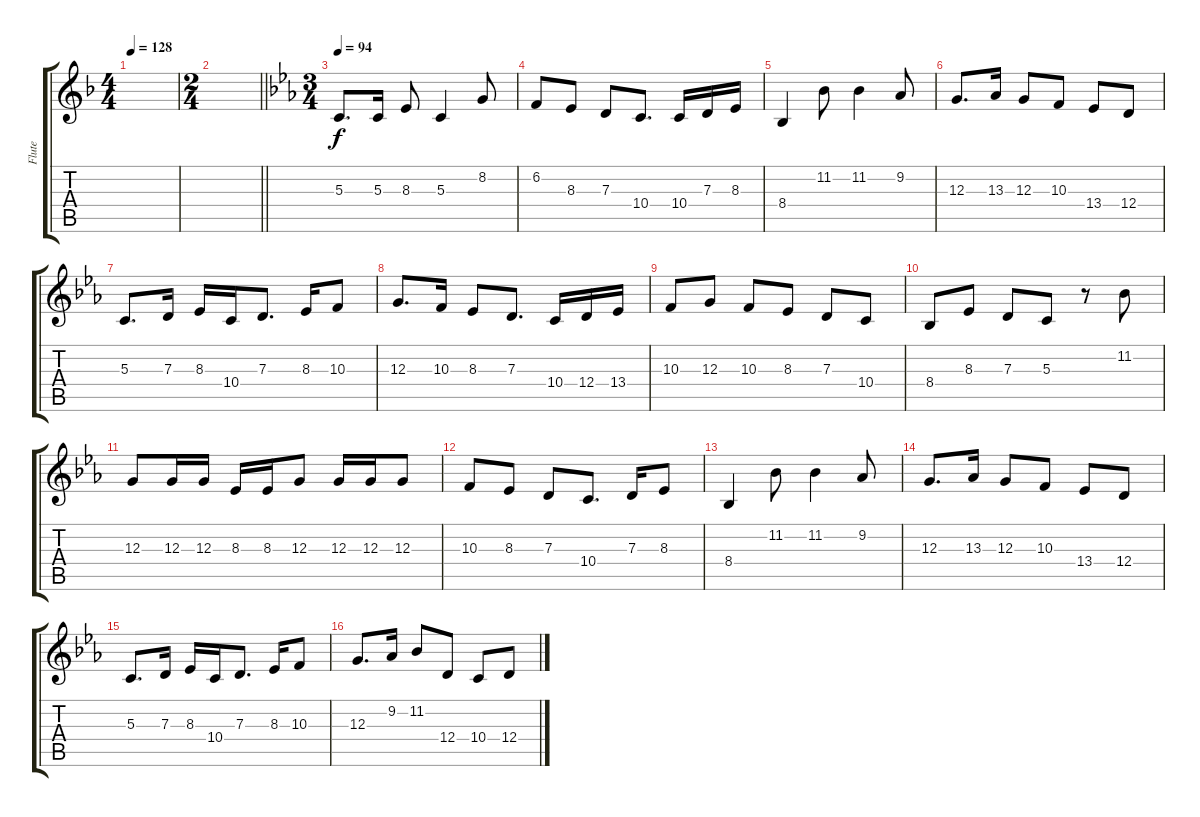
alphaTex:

\track ("Flute" "Flute") {instrument flute}
\staff {score tabs}
\tuning (E4 B3 G3 D3 A2 E2) {hide}
\ts (4 4)
\tempo 128
\clef g2
\ks dminor
|
\ts (2 4)
\barLineRight lightlight
|
\ts (3 4)
\section ("" "")
\tempo 94
\ks cminor
5.3.8{d} 5.3.16 8.3.8 5.3.4 8.2.8 |
6.2.8 8.3.8 7.3.8 10.4.8{d} 10.4.16 7.3.16 8.3.16 |
8.4.4 11.2.8 11.2.4 9.2.8 |
12.3.8{d} 13.3.16 12.3.8 10.3.8 13.4.8 12.4.8 |
5.3.8{d} 7.3.16 8.3.16 10.4.16 7.3.8{d} 8.3.16 10.3.8 |
12.3.8{d} 10.3.16 8.3.8 7.3.8{d} 10.4.16 12.4.16 13.4.16 |
10.3.8 12.3.8 10.3.8 8.3.8 7.3.8 10.4.8 |
8.4.8 8.3.8 7.3.8 5.3.8 r.8 11.2.8 |
12.3.8 12.3.16 12.3.16 8.3.16 8.3.16 12.3.8 12.3.16 12.3.16 12.3.8 |
10.3.8 8.3.8 7.3.8 10.4.8{d} 7.3.16 8.3.8 |
8.4.4 11.2.8 11.2.4 9.2.8 |
12.3.8{d} 13.3.16 12.3.8 10.3.8 13.4.8 12.4.8 |
5.3.8{d} 7.3.16 8.3.16 10.4.16 7.3.8{d} 8.3.16 10.3.8 |
12.3.8{d} 9.2.16 11.2.8 12.4.8 10.4.8 12.4.8
